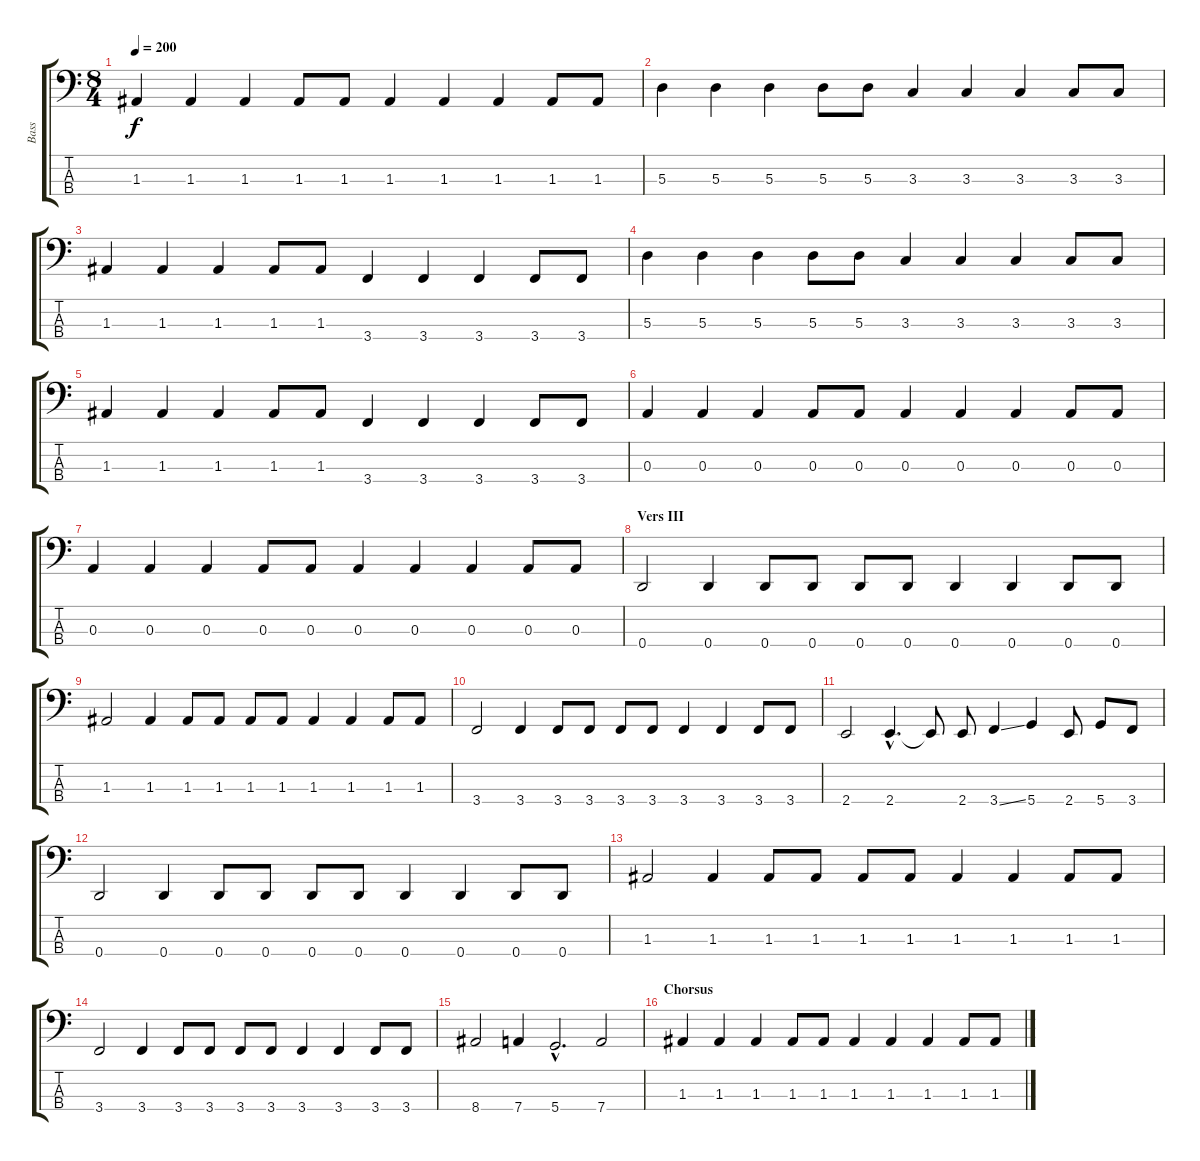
\track ("Bass" "Bass") {instrument electricbasspick}
\staff {score tabs}
\tuning (G2 D2 A1 D1) {hide}
\ts (8 4)
\tempo 200
\clef f4
\ks c
1.3.4{dy f} 1.3.4 1.3.4 1.3.8 1.3.8 1.3.4 1.3.4 1.3.4 1.3.8 1.3.8 |
5.3.4 5.3.4 5.3.4 5.3.8 5.3.8 3.3.4 3.3.4 3.3.4 3.3.8 3.3.8 |
1.3.4 1.3.4 1.3.4 1.3.8 1.3.8 3.4.4 3.4.4 3.4.4 3.4.8 3.4.8 |
5.3.4 5.3.4 5.3.4 5.3.8 5.3.8 3.3.4 3.3.4 3.3.4 3.3.8 3.3.8 |
1.3.4 1.3.4 1.3.4 1.3.8 1.3.8 3.4.4 3.4.4 3.4.4 3.4.8 3.4.8 |
0.3.4 0.3.4 0.3.4 0.3.8 0.3.8 0.3.4 0.3.4 0.3.4 0.3.8 0.3.8 |
0.3.4 0.3.4 0.3.4 0.3.8 0.3.8 0.3.4 0.3.4 0.3.4 0.3.8 0.3.8 |
\section ("" "Vers III")
0.4.2 0.4.4 0.4.8 0.4.8 0.4.8 0.4.8 0.4.4 0.4.4 0.4.8 0.4.8 |
1.3.2 1.3.4 1.3.8 1.3.8 1.3.8 1.3.8 1.3.4 1.3.4 1.3.8 1.3.8 |
3.4.2 3.4.4 3.4.8 3.4.8 3.4.8 3.4.8 3.4.4 3.4.4 3.4.8 3.4.8 |
2.4.2 2.4{hac}.4{d} 2.4{t}.8 2.4.8 3.4{ss}.4 5.4.4 2.4.8 5.4.8 3.4.8 |
0.4.2 0.4.4 0.4.8 0.4.8 0.4.8 0.4.8 0.4.4 0.4.4 0.4.8 0.4.8 |
1.3.2 1.3.4 1.3.8 1.3.8 1.3.8 1.3.8 1.3.4 1.3.4 1.3.8 1.3.8 |
3.4.2 3.4.4 3.4.8 3.4.8 3.4.8 3.4.8 3.4.4 3.4.4 3.4.8 3.4.8 |
8.4.2 7.4.4 5.4{hac}.2{d} 7.4.2 |
\section ("" "Chorsus")
1.3.4 1.3.4 1.3.4 1.3.8 1.3.8 1.3.4 1.3.4 1.3.4 1.3.8 1.3.8
